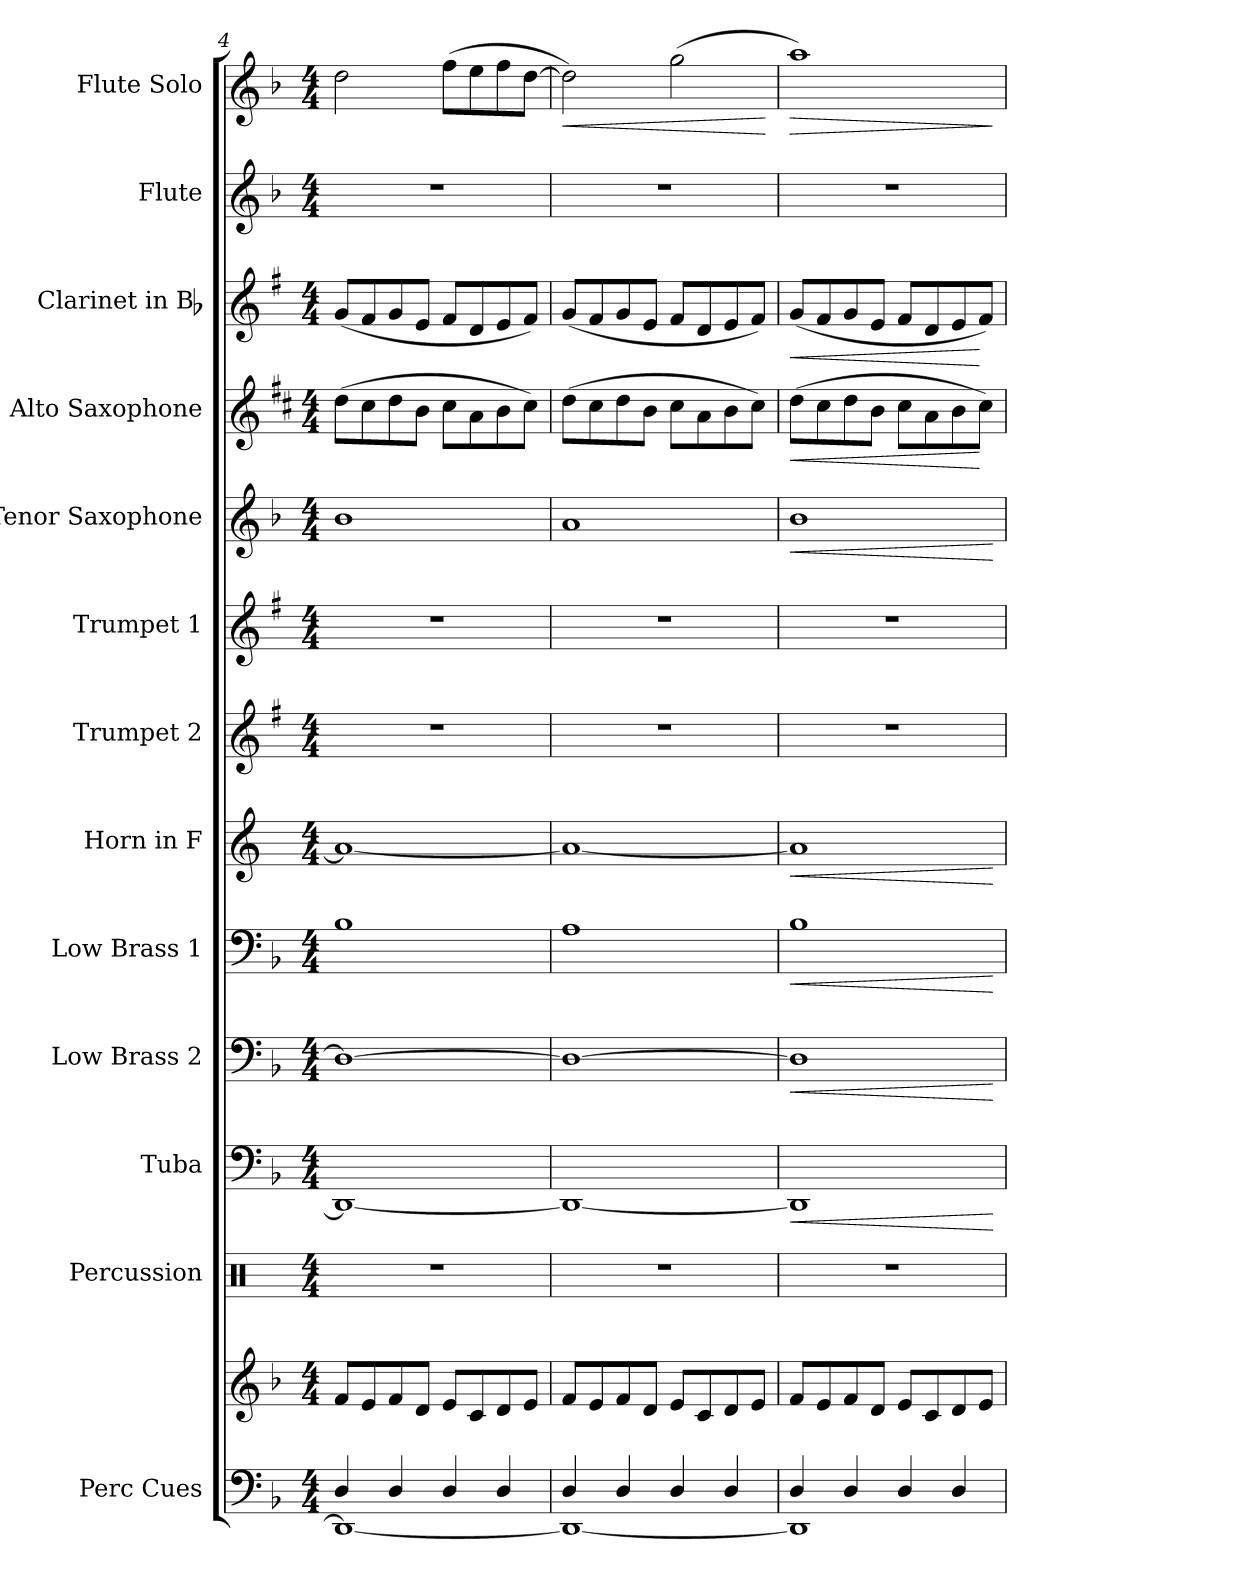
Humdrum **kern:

**kern	**kern	**kern	**kern	**dynam	**kern	**dynam	**kern	**dynam	**kern	**dynam	**kern	**kern	**kern	**dynam	**kern	**dynam	**kern	**dynam	**kern	**kern	**dynam
*part13	*part13	*part12	*part11	*part11	*part10	*part10	*part9	*part9	*part8	*part8	*part7	*part6	*part5	*part5	*part4	*part4	*part3	*part3	*part2	*part1	*part1
*staff14	*staff13	*staff12	*staff11	*staff11	*staff10	*staff10	*staff9	*staff9	*staff8	*staff8	*staff7	*staff6	*staff5	*staff5	*staff4	*staff4	*staff3	*staff3	*staff2	*staff1	*staff1
*I"Perc Cues	*	*I"Percussion	*I"Tuba	*	*I"Low Brass 2	*	*I"Low Brass 1	*	*I"Horn in F	*	*I"Trumpet 2	*I"Trumpet 1	*I"Tenor Saxophone	*	*I"Alto Saxophone	*	*I"Clarinet in Bb	*	*I"Flute	*I"Flute Solo	*
*I'Perc	*	*I'Perc.	*I'Tba.	*	*I'LB 2	*	*I'LB 1	*	*I'Hn.	*	*I'Tpt.	*I'Tpt.	*I'Ten. Sax.	*	*I'Alto Sax.	*	*I'Cl.	*	*I'Fl.	*I'Fl.	*
*clefF4	*clefG2	*clefX	*clefF4	*	*clefF4	*	*clefF4	*	*clefG2	*	*clefG2	*clefG2	*clefG2	*	*clefG2	*	*clefG2	*	*clefG2	*clefG2	*
*	*	*	*	*	*	*	*	*	*ITrd4c7	*	*ITrd1c2	*ITrd1c2	*ITrd8c14	*	*ITrd5c9	*	*ITrd1c2	*	*	*	*
*k[b-]	*k[b-]	*k[]	*k[b-]	*	*k[b-]	*	*k[b-]	*	*k[b-]	*	*k[b-]	*k[b-]	*k[b-]	*	*k[b-]	*	*k[b-]	*	*k[b-]	*k[b-]	*
*F:	*F:	*C:	*F:	*	*F:	*	*F:	*	*F:	*	*F:	*F:	*F:	*	*F:	*	*F:	*	*F:	*F:	*
*M4/4	*M4/4	*M4/4	*M4/4	*	*M4/4	*	*M4/4	*	*M4/4	*	*M4/4	*M4/4	*M4/4	*	*M4/4	*	*M4/4	*	*M4/4	*M4/4	*
=4	=4	=4	=4	=4	=4	=4	=4	=4	=4	=4	=4	=4	=4	=4	=4	=4	=4	=4	=4	=4	=4
*^	*	*	*	*	*	*	*	*	*	*	*	*	*	*	*	*	*	*	*	*	*
4Di/	1DDi_	8fi/L	1r	1DDi_	.	1Di_	.	1B-i	.	1di_	.	1r	1r	1B-i	.	(8fi\L	.	(8fi/L	.	1r	2ddi\	.
.	.	8ei/	.	.	.	.	.	.	.	.	.	.	.	.	.	8ei\	.	8ei/	.	.	.	.
4Di/	.	8fi/	.	.	.	.	.	.	.	.	.	.	.	.	.	8fi\	.	8fi/	.	.	.	.
.	.	8di/J	.	.	.	.	.	.	.	.	.	.	.	.	.	8di\J	.	8di/J	.	.	.	.
4Di/	.	8ei/L	.	.	.	.	.	.	.	.	.	.	.	.	.	8ei\L	.	8ei/L	.	.	(8ffi\L	.
.	.	8ci/	.	.	.	.	.	.	.	.	.	.	.	.	.	8ci\	.	8ci/	.	.	8eei\	.
4Di/	.	8di/	.	.	.	.	.	.	.	.	.	.	.	.	.	8di\	.	8di/	.	.	8ffi\	.
.	.	8ei/J	.	.	.	.	.	.	.	.	.	.	.	.	.	8ei\J)	.	8ei/J)	.	.	[8ddi\J	.
=5	=5	=5	=5	=5	=5	=5	=5	=5	=5	=5	=5	=5	=5	=5	=5	=5	=5	=5	=5	=5	=5	=5
!	!	!	!	!	!	!	!	!	!	!	!	!	!	!	!	!	!	!	!	!	!	!LO:HP:b
4Di/	1DDi_	8fi/L	1r	1DDi_	.	1Di_	.	1Ai	.	1di_	.	1r	1r	1Ai	.	(8fi\L	.	(8fi/L	.	1r	2ddi\])	<
.	.	8ei/	.	.	.	.	.	.	.	.	.	.	.	.	.	8ei\	.	8ei/	.	.	.	.
4Di/	.	8fi/	.	.	.	.	.	.	.	.	.	.	.	.	.	8fi\	.	8fi/	.	.	.	.
.	.	8di/J	.	.	.	.	.	.	.	.	.	.	.	.	.	8di\J	.	8di/J	.	.	.	.
4Di/	.	8ei/L	.	.	.	.	.	.	.	.	.	.	.	.	.	8ei\L	.	8ei/L	.	.	(2ggi\	.
.	.	8ci/	.	.	.	.	.	.	.	.	.	.	.	.	.	8ci\	.	8ci/	.	.	.	.
4Di/	.	8di/	.	.	.	.	.	.	.	.	.	.	.	.	.	8di\	.	8di/	.	.	.	.
.	.	8ei/J	.	.	.	.	.	.	.	.	.	.	.	.	.	8ei\J)	.	8ei/J)	.	.	.	.
*v	*v	*	*	*	*	*	*	*	*	*	*	*	*	*	*	*	*	*	*	*	*	*
.	.	.	.	.	.	.	.	.	.	.	.	.	.	.	.	.	.	.	.	.	[
=6	=6	=6	=6	=6	=6	=6	=6	=6	=6	=6	=6	=6	=6	=6	=6	=6	=6	=6	=6	=6	=6
*^	*	*	*	*	*	*	*	*	*	*	*	*	*	*	*	*	*	*	*	*	*
!	!	!	!	!	!LO:HP:b	!	!LO:HP:b	!	!LO:HP:b	!	!LO:HP:b	!	!	!	!LO:HP:b	!	!LO:HP:b	!	!LO:HP:b	!	!	!LO:HP:b
4Di/	1DDi]	8fi/L	1r	1DDi]	<	1Di]	<	1B-i	<	1di]	<	1r	1r	1B-i	<	(8fi\L	<	(8fi/L	<	1r	1aai)	>
.	.	8ei/	.	.	.	.	.	.	.	.	.	.	.	.	.	8ei\	.	8ei/	.	.	.	.
4Di/	.	8fi/	.	.	.	.	.	.	.	.	.	.	.	.	.	8fi\	.	8fi/	.	.	.	.
.	.	8di/J	.	.	.	.	.	.	.	.	.	.	.	.	.	8di\J	.	8di/J	.	.	.	.
4Di/	.	8ei/L	.	.	.	.	.	.	.	.	.	.	.	.	.	8ei\L	.	8ei/L	.	.	.	.
.	.	8ci/	.	.	.	.	.	.	.	.	.	.	.	.	.	8ci\	.	8ci/	.	.	.	.
4Di/	.	8di/	.	.	.	.	.	.	.	.	.	.	.	.	.	8di\	.	8di/	.	.	.	.
.	.	8ei/J	.	.	.	.	.	.	.	.	.	.	.	.	.	8ei\J)	[	8ei/J)	[	.	.	.
*v	*v	*	*	*	*	*	*	*	*	*	*	*	*	*	*	*	*	*	*	*	*	*
.	.	.	.	[	.	[	.	[	.	[	.	.	.	[	.	.	.	.	.	.	]
=	=	=	=	=	=	=	=	=	=	=	=	=	=	=	=	=	=	=	=	=	=
*-	*-	*-	*-	*-	*-	*-	*-	*-	*-	*-	*-	*-	*-	*-	*-	*-	*-	*-	*-	*-	*-
